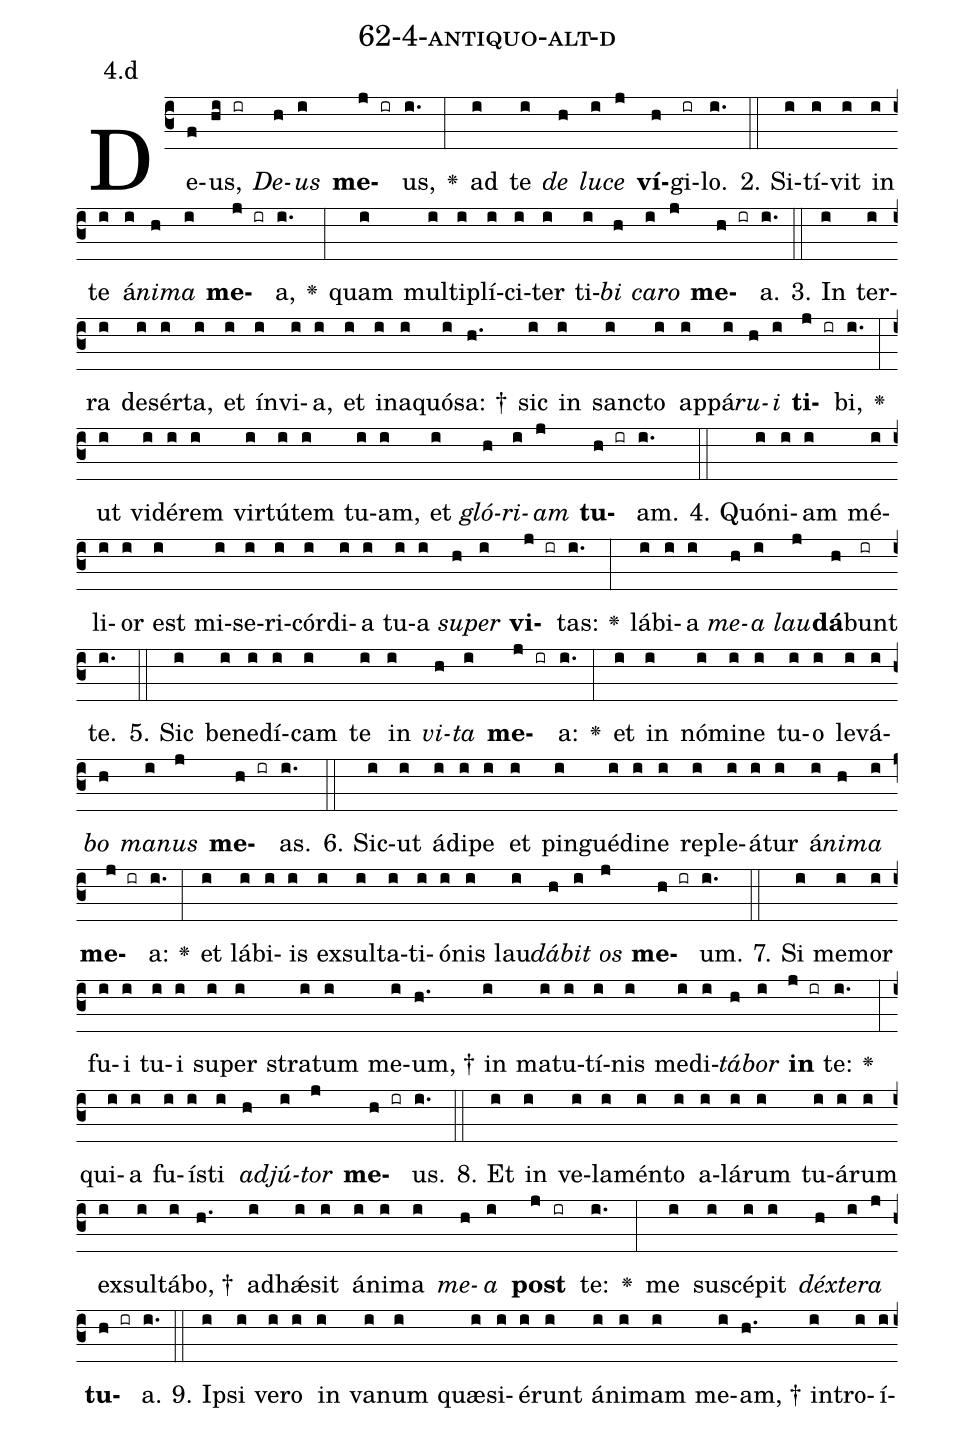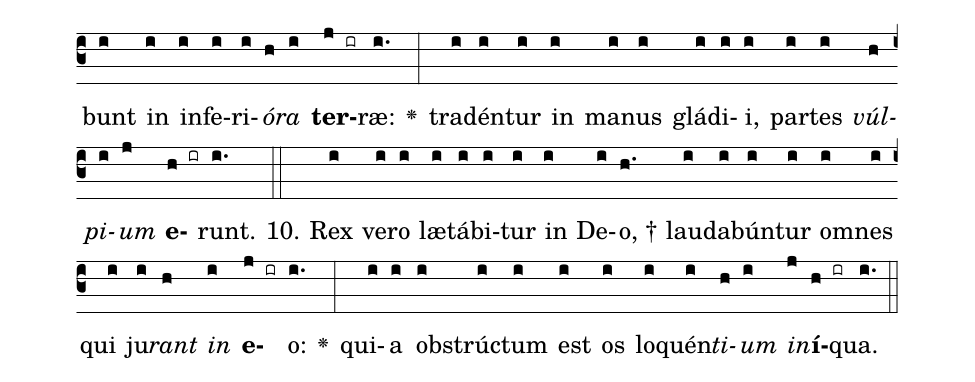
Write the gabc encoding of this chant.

name: 62-4-antiquo-alt-d;
annotation: 4.d;
%%
(c3)De(f)us,(hi ir) <i>De</i>(h)<i>us</i>(i) <b>me</b>(j ir)us,(i.) <v>\greheightstar</v>(:) ad(i) te(i) <i>de</i>(h) <i>lu</i>(i)<i>ce</i>(j) <b>ví</b>(h)gi(ir)lo.(i.) (::)
2. Si(i)tí(i)vit(i) in(i) te(i) á(i)<i>ni</i>(h)<i>ma</i>(i) <b>me</b>(j ir)a,(i.) <v>\greheightstar</v>(:) quam(i) mul(i)ti(i)plí(i)ci(i)ter(i) ti(i)<i>bi</i>(h) <i>ca</i>(i)<i>ro</i>(j) <b>me</b>(h ir)a.(i.) (::)
3. In(i) ter(i)ra(i) de(i)sér(i)ta,(i) et(i) ín(i)vi(i)a,(i) et(i) in(i)a(i)quó(i)sa: †(h.) sic(i) in(i) sanc(i)to(i) ap(i)pá(i)<i>ru</i>(h)<i>i</i>(i) <b>ti</b>(j ir)bi,(i.) <v>\greheightstar</v>(:) ut(i) vi(i)dé(i)rem(i) vir(i)tú(i)tem(i) tu(i)am,(i) et(i) <i>gló</i>(h)<i>ri</i>(i)<i>am</i>(j) <b>tu</b>(h ir)am.(i.) (::)
4. Quón(i)i(i)am(i) mé(i)li(i)or(i) est(i) mi(i)se(i)ri(i)cór(i)di(i)a(i) tu(i)a(i) <i>su</i>(h)<i>per</i>(i) <b>vi</b>(j ir)tas:(i.) <v>\greheightstar</v>(:) lá(i)bi(i)a(i) <i>me</i>(h)<i>a</i>(i) <i>lau</i>(j)<b>dá</b>(h)bunt(ir) te.(i.) (::)
5. Sic(i) be(i)ne(i)dí(i)cam(i) te(i) in(i) <i>vi</i>(h)<i>ta</i>(i) <b>me</b>(j ir)a:(i.) <v>\greheightstar</v>(:) et(i) in(i) nó(i)mi(i)ne(i) tu(i)o(i) le(i)vá(i)<i>bo</i>(h) <i>ma</i>(i)<i>nus</i>(j) <b>me</b>(h ir)as.(i.) (::)
6. Sic(i)ut(i) á(i)di(i)pe(i) et(i) pin(i)gué(i)di(i)ne(i) re(i)ple(i)á(i)tur(i) á(i)<i>ni</i>(h)<i>ma</i>(i) <b>me</b>(j ir)a:(i.) <v>\greheightstar</v>(:) et(i) lá(i)bi(i)is(i) ex(i)sul(i)ta(i)ti(i)ó(i)nis(i) lau(i)<i>dá</i>(h)<i>bit</i>(i) <i>os</i>(j) <b>me</b>(h ir)um.(i.) (::)
7. Si(i) me(i)mor(i) fu(i)i(i) tu(i)i(i) su(i)per(i) stra(i)tum(i) me(i)um, †(h.) in(i) ma(i)tu(i)tí(i)nis(i) me(i)di(i)<i>tá</i>(h)<i>bor</i>(i) <b>in</b>(j ir) te:(i.) <v>\greheightstar</v>(:) qui(i)a(i) fu(i)ís(i)ti(i) <i>ad</i>(h)<i>jú</i>(i)<i>tor</i>(j) <b>me</b>(h ir)us.(i.) (::)
8. Et(i) in(i) ve(i)la(i)mén(i)to(i) a(i)lá(i)rum(i) tu(i)á(i)rum(i) ex(i)sul(i)tá(i)bo, †(h.) ad(i)hǽ(i)sit(i) á(i)ni(i)ma(i) <i>me</i>(h)<i>a</i>(i) <b>post</b>(j ir) te:(i.) <v>\greheightstar</v>(:) me(i) su(i)scé(i)pit(i) <i>déx</i>(h)<i>te</i>(i)<i>ra</i>(j) <b>tu</b>(h ir)a.(i.) (::)
9. Ip(i)si(i) ve(i)ro(i) in(i) va(i)num(i) quæ(i)si(i)é(i)runt(i) á(i)ni(i)mam(i) me(i)am, †(h.) in(i)tro(i)í(i)bunt(i) in(i) in(i)fe(i)ri(i)<i>ó</i>(h)<i>ra</i>(i) <b>ter</b>(j ir)ræ:(i.) <v>\greheightstar</v>(:) tra(i)dén(i)tur(i) in(i) ma(i)nus(i) glá(i)di(i)i,(i) par(i)tes(i) <i>vúl</i>(h)<i>pi</i>(i)<i>um</i>(j) <b>e</b>(h ir)runt.(i.) (::)
10. Rex(i) ve(i)ro(i) læ(i)tá(i)bi(i)tur(i) in(i) De(i)o, †(h.) lau(i)da(i)bún(i)tur(i) om(i)nes(i) qui(i) ju(i)<i>rant</i>(h) <i>in</i>(i) <b>e</b>(j ir)o:(i.) <v>\greheightstar</v>(:) qui(i)a(i) ob(i)strúc(i)tum(i) est(i) os(i) lo(i)quén(i)<i>ti</i>(h)<i>um</i>(i) <i>in</i>(j)<b>í</b>(h ir)qua.(i.) (::)
